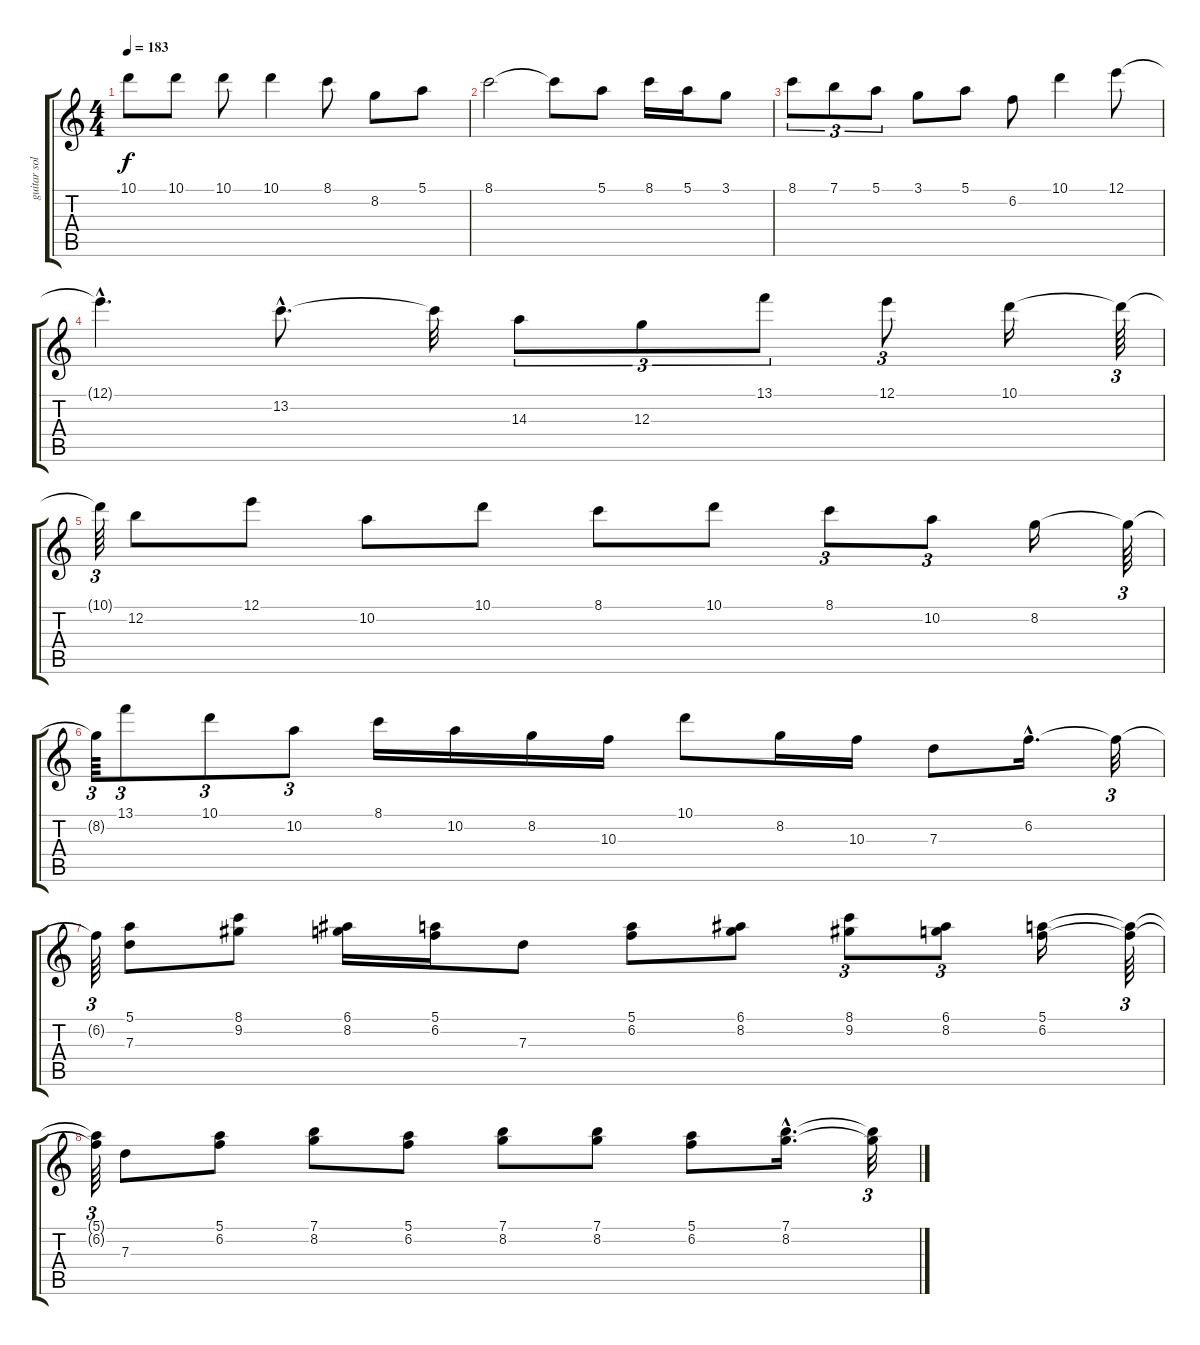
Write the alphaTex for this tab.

\track ("guitar solo" "guitar sol") {instrument overdrivenguitar}
\staff {score tabs}
\tuning (E4 B3 G3 D3 A2 E2) {hide}
\ts (4 4)
\tempo 183
\clef g2
\ks c
10.1.8{dy f} 10.1.8 10.1.8 10.1.4 8.1.8 8.2.8 5.1.8 |
8.1.2 8.1{t}.8 5.1.8 8.1.16 5.1.16 3.1.8 |
8.1.8{tu (3 2)} 7.1.8{tu (3 2)} 5.1.8{tu (3 2)} 3.1.8 5.1.8 6.2.8 10.1.4 12.1.8 |
12.1{hac t}.4{d} 13.2{hac}.8{d} 13.2{t}.32 14.3.8{tu (3 2)} 12.3.8{tu (3 2)} 13.1.8{tu (3 2)} 12.1.8{tu (3 2)} 10.1.16 10.1{t}.64{tu (3 2)} |
10.1{t}.64{tu (3 2)} 12.2.8 12.1.8 10.2.8 10.1.8 8.1.8 10.1.8 8.1.8{tu (3 2)} 10.2.8{tu (3 2)} 8.2.16 8.2{t}.64{tu (3 2)} |
8.2{t}.64{tu (3 2)} 13.1.8{tu (3 2)} 10.1.8{tu (3 2)} 10.2.8{tu (3 2)} 8.1.16 10.2.16 8.2.16 10.3.16 10.1.8 8.2.16 10.3.16 7.3.8 6.2{hac}.16{d} 6.2{t}.32{tu (3 2)} |
6.2{t}.64{tu (3 2)} (5.1 7.3).8 (8.1 9.2).8 (6.1 8.2).16 (5.1 6.2).16 7.3.8 (5.1 6.2).8 (6.1 8.2).8 (8.1 9.2).8{tu (3 2)} (6.1 8.2).8{tu (3 2)} (5.1 6.2).16 (5.1{t} 6.2{t}).64{tu (3 2)} |
(5.1{t} 6.2{t}).64{tu (3 2)} 7.3.8 (5.1 6.2).8 (7.1 8.2).8 (5.1 6.2).8 (7.1 8.2).8 (7.1 8.2).8 (5.1 6.2).8 (7.1{hac} 8.2{hac}).16{d} (7.1{t} 8.2{t}).32{tu (3 2)}
